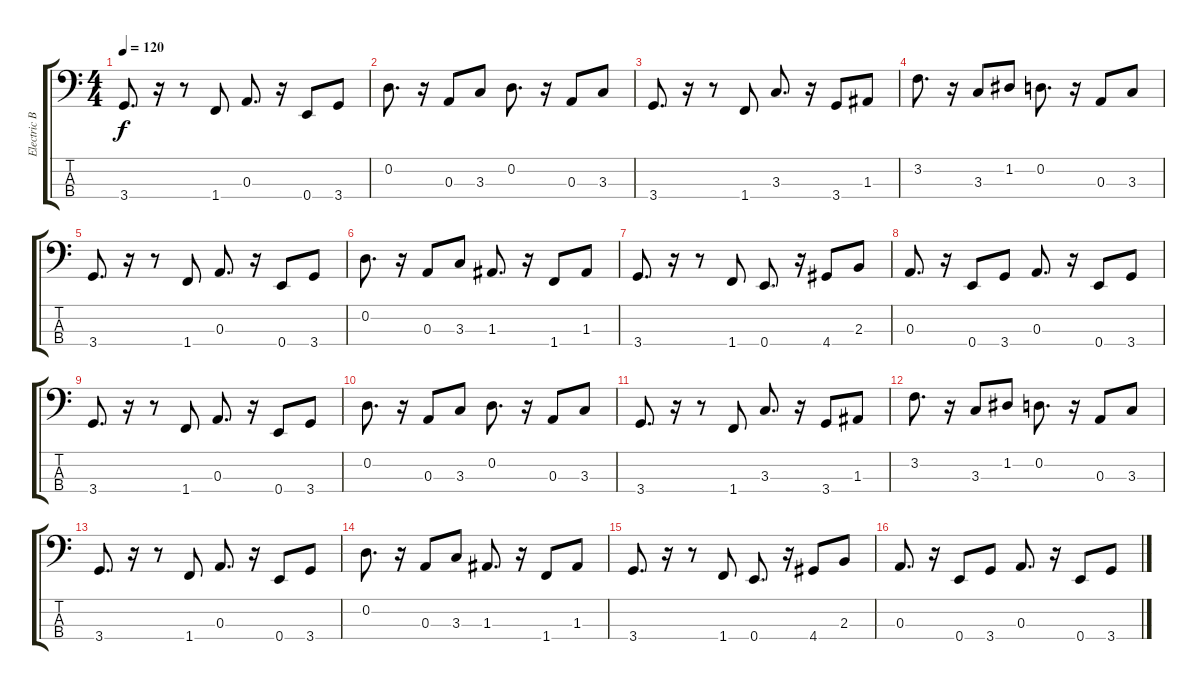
\track ("Electric Bass" "Electric B") {instrument electricbassfinger}
\staff {score tabs}
\tuning (G2 D2 A1 E1) {hide}
\ts (4 4)
\tempo 120
\clef f4
\ks c
3.4.8{d dy f} r.16 r.8 1.4.8 0.3.8{d} r.16 0.4.8 3.4.8 |
0.2.8{d} r.16 0.3.8 3.3.8 0.2.8{d} r.16 0.3.8 3.3.8 |
3.4.8{d} r.16 r.8 1.4.8 3.3.8{d} r.16 3.4.8 1.3.8 |
3.2.8{d} r.16 3.3.8 1.2.8 0.2.8{d} r.16 0.3.8 3.3.8 |
3.4.8{d} r.16 r.8 1.4.8 0.3.8{d} r.16 0.4.8 3.4.8 |
0.2.8{d} r.16 0.3.8 3.3.8 1.3.8{d} r.16 1.4.8 1.3.8 |
3.4.8{d} r.16 r.8 1.4.8 0.4.8{d} r.16 4.4.8 2.3.8 |
0.3.8{d} r.16 0.4.8 3.4.8 0.3.8{d} r.16 0.4.8 3.4.8 |
3.4.8{d} r.16 r.8 1.4.8 0.3.8{d} r.16 0.4.8 3.4.8 |
0.2.8{d} r.16 0.3.8 3.3.8 0.2.8{d} r.16 0.3.8 3.3.8 |
3.4.8{d} r.16 r.8 1.4.8 3.3.8{d} r.16 3.4.8 1.3.8 |
3.2.8{d} r.16 3.3.8 1.2.8 0.2.8{d} r.16 0.3.8 3.3.8 |
3.4.8{d} r.16 r.8 1.4.8 0.3.8{d} r.16 0.4.8 3.4.8 |
0.2.8{d} r.16 0.3.8 3.3.8 1.3.8{d} r.16 1.4.8 1.3.8 |
3.4.8{d} r.16 r.8 1.4.8 0.4.8{d} r.16 4.4.8 2.3.8 |
0.3.8{d} r.16 0.4.8 3.4.8 0.3.8{d} r.16 0.4.8 3.4.8
